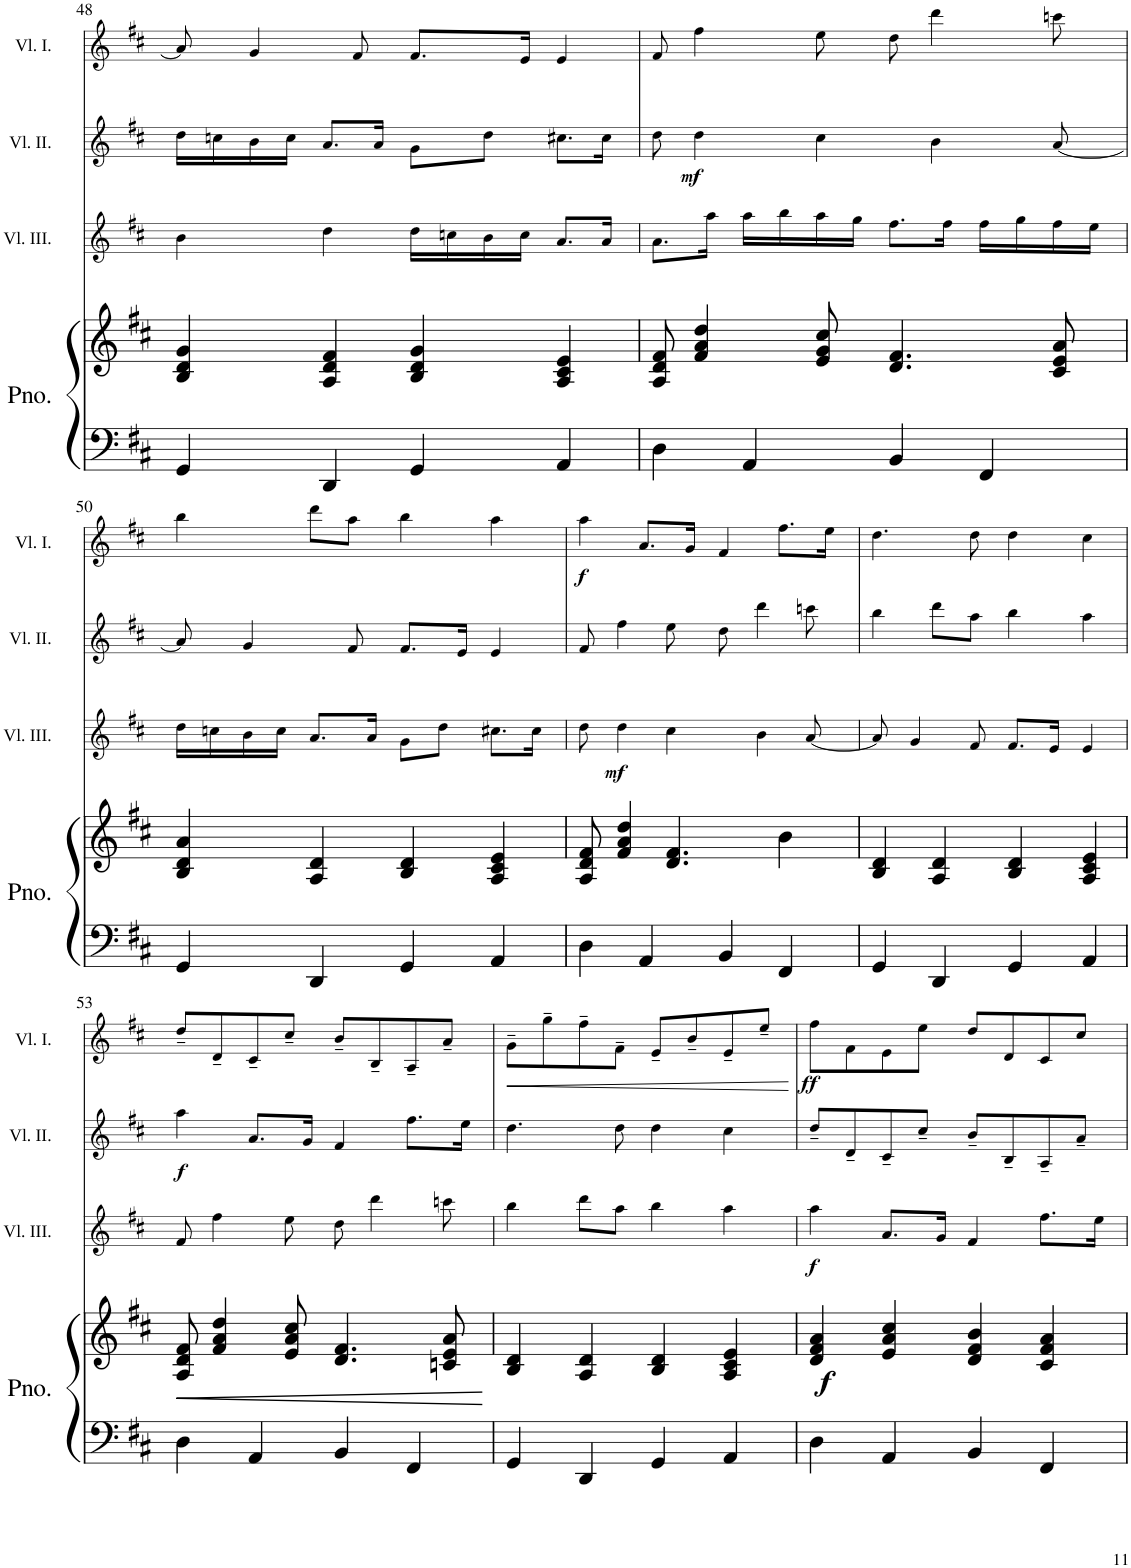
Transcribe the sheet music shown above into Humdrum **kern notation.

**kern	**kern	**dynam	**kern	**dynam	**kern	**dynam	**kern	**dynam
*part4	*part4	*part4	*part3	*part3	*part2	*part2	*part1	*part1
*staff5	*staff4	*staff4/5	*staff3	*staff3	*staff2	*staff2	*staff1	*staff1
*I"Piano	*	*	*I"Violino III	*	*I"Violino II	*	*I"Violino I	*
*I'Pno.	*	*	*I'Vl. III.	*	*I'Vl. II.	*	*I'Vl. I.	*
!!LO:PB:g=z
*clefF4	*clefG2	*	*clefG2	*	*clefG2	*	*clefG2	*
*k[f#c#]	*k[f#c#]	*	*k[f#c#]	*	*k[f#c#]	*	*k[f#c#]	*
*M4/4	*M4/4	*	*M4/4	*	*M4/4	*	*M4/4	*
*met(c)	*met(c)	*	*met(c)	*	*met(c)	*	*met(c)	*
=48	=48	=48	=48	=48	=48	=48	=48	=48
4GG/	4B/ 4d/ 4g/	.	4b\	.	16dd\LL	.	8a/]	.
.	.	.	.	.	16ccn\	.	.	.
.	.	.	.	.	16b\	.	4g/	.
.	.	.	.	.	16cc\JJ	.	.	.
4DD/	4A/ 4d/ 4f#/	.	4dd\	.	8.a/L	.	.	.
.	.	.	.	.	.	.	8f#/	.
.	.	.	.	.	16a/Jk	.	.	.
4GG/	4B/ 4d/ 4g/	.	16dd\LL	.	8g\L	.	8.f#/L	.
.	.	.	16ccn\	.	.	.	.	.
.	.	.	16b\	.	8dd\J	.	.	.
.	.	.	16cc\JJ	.	.	.	16e/Jk	.
4AA/	4A/ 4c#/ 4e/	.	8.a/L	.	8.cc#X\L	.	4e/	.
.	.	.	16a/Jk	.	16cc#\Jk	.	.	.
=49	=49	=49	=49	=49	=49	=49	=49	=49
4D\	8A/ 8d/ 8f#/	.	8.a\L	.	8dd\	.	8f#/	.
!	!	!	!	!	!	!LO:DY:b	!	!
.	4f#/ 4a/ 4dd/	.	.	.	4dd\	mf	4ff#\	.
.	.	.	16aa\Jk	.	.	.	.	.
4AA/	.	.	16aa\LL	.	.	.	.	.
.	.	.	16bb\	.	.	.	.	.
.	8e/ 8g/ 8cc#/	.	16aa\	.	4cc#\	.	8ee\	.
.	.	.	16gg\JJ	.	.	.	.	.
4BB/	4.d/ 4.f#/	.	8.ff#\L	.	.	.	8dd\	.
.	.	.	.	.	4b\	.	4ddd\	.
.	.	.	16ff#\Jk	.	.	.	.	.
4FF#/	.	.	16ff#\LL	.	.	.	.	.
.	.	.	16gg\	.	.	.	.	.
.	8c#/ 8e/ 8a/	.	16ff#\	.	[8a/	.	8cccn\	.
.	.	.	16ee\JJ	.	.	.	.	.
!!LO:LB:g=z
=50	=50	=50	=50	=50	=50	=50	=50	=50
4GG/	4B/ 4d/ 4a/	.	16dd\LL	.	8a/]	.	4bb\	.
.	.	.	16ccn\	.	.	.	.	.
.	.	.	16b\	.	4g/	.	.	.
.	.	.	16cc\JJ	.	.	.	.	.
4DD/	4A/ 4d/	.	8.a/L	.	.	.	8ddd\L	.
.	.	.	.	.	8f#/	.	8aa\J	.
.	.	.	16a/Jk	.	.	.	.	.
4GG/	4B/ 4d/	.	8g\L	.	8.f#/L	.	4bb\	.
.	.	.	8dd\J	.	.	.	.	.
.	.	.	.	.	16e/Jk	.	.	.
4AA/	4A/ 4c#/ 4e/	.	8.cc#X\L	.	4e/	.	4aa\	.
.	.	.	16cc#\Jk	.	.	.	.	.
=51	=51	=51	=51	=51	=51	=51	=51	=51
!	!	!	!	!	!	!	!	!LO:DY:b
4D\	8A/ 8d/ 8f#/	.	8dd\	.	8f#/	.	4aa\	f
!	!	!	!	!LO:DY:b	!	!	!	!
.	4f#/ 4a/ 4dd/	.	4dd\	mf	4ff#\	.	.	.
4AA/	.	.	.	.	.	.	8.a/L	.
.	4.d/ 4.f#/	.	4cc#\	.	8ee\	.	.	.
.	.	.	.	.	.	.	16g/Jk	.
4BB/	.	.	.	.	8dd\	.	4f#/	.
.	.	.	4b\	.	4ddd\	.	.	.
4FF#/	4b\	.	.	.	.	.	8.ff#\L	.
.	.	.	[8a/	.	8cccn\	.	.	.
.	.	.	.	.	.	.	16ee\Jk	.
=52	=52	=52	=52	=52	=52	=52	=52	=52
4GG/	4B/ 4d/	.	8a/]	.	4bb\	.	4.dd\	.
.	.	.	4g/	.	.	.	.	.
4DD/	4A/ 4d/	.	.	.	8ddd\L	.	.	.
.	.	.	8f#/	.	8aa\J	.	8dd\	.
4GG/	4B/ 4d/	.	8.f#/L	.	4bb\	.	4dd\	.
.	.	.	16e/Jk	.	.	.	.	.
4AA/	4A/ 4c#/ 4e/	.	4e/	.	4aa\	.	4cc#\	.
!!LO:LB:g=z
=53	=53	=53	=53	=53	=53	=53	=53	=53
!	!	!LO:HP:b	!	!	!	!LO:DY:b	!	!
4D\	8A/ 8d/ 8f#/	<	8f#/	.	4aa\	f	8dd~/L	.
.	4f#/ 4a/ 4dd/	.	4ff#\	.	.	.	8d~/	.
4AA/	.	.	.	.	8.a/L	.	8c#~/	.
.	8e/ 8a/ 8cc#/	.	8ee\	.	.	.	8cc#~/J	.
.	.	.	.	.	16g/Jk	.	.	.
4BB/	4.d/ 4.f#/	.	8dd\	.	4f#/	.	8b~/L	.
.	.	.	4ddd\	.	.	.	8B~/	.
4FF#/	.	.	.	.	8.ff#\L	.	8A~/	.
.	8cn/ 8e/ 8a/	.	8cccn\	.	.	.	8a~/J	.
.	.	.	.	.	16ee\Jk	.	.	.
.	.	[	.	.	.	.	.	.
=54	=54	=54	=54	=54	=54	=54	=54	=54
!	!	!	!	!	!	!	!	!LO:HP:b
4GG/	4B/ 4d/	.	4bb\	.	4.dd\	.	8g~\L	<
.	.	.	.	.	.	.	8gg~\	.
4DD/	4A/ 4d/	.	8ddd\L	.	.	.	8ff#~\	.
.	.	.	8aa\J	.	8dd\	.	8f#~\J	.
4GG/	4B/ 4d/	.	4bb\	.	4dd\	.	8e~/L	.
.	.	.	.	.	.	.	8b~/	.
4AA/	4A/ 4c#/ 4e/	.	4aa\	.	4cc#\	.	8e~/	.
.	.	.	.	.	.	.	8ee~/J	.
.	.	.	.	.	.	.	.	[
=55	=55	=55	=55	=55	=55	=55	=55	=55
!	!	!LO:DY:b	!	!LO:DY:b	!	!	!	!LO:DY:b
4D\	4d/ 4f#/ 4a/	f	4aa\	f	8dd~/L	.	8ff#\L	ff
.	.	.	.	.	8d~/	.	8f#\	.
4AA/	4e/ 4a/ 4cc#/	.	8.a/L	.	8c#~/	.	8e\	.
.	.	.	.	.	8cc#~/J	.	8ee\J	.
.	.	.	16g/Jk	.	.	.	.	.
4BB/	4d/ 4f#/ 4b/	.	4f#/	.	8b~/L	.	8dd/L	.
.	.	.	.	.	8B~/	.	8d/	.
4FF#/	4c#/ 4f#/ 4a/	.	8.ff#\L	.	8A~/	.	8c#/	.
.	.	.	.	.	8a~/J	.	8cc#/J	.
.	.	.	16ee\Jk	.	.	.	.	.
=	=	=	=	=	=	=	=	=
*-	*-	*-	*-	*-	*-	*-	*-	*-
